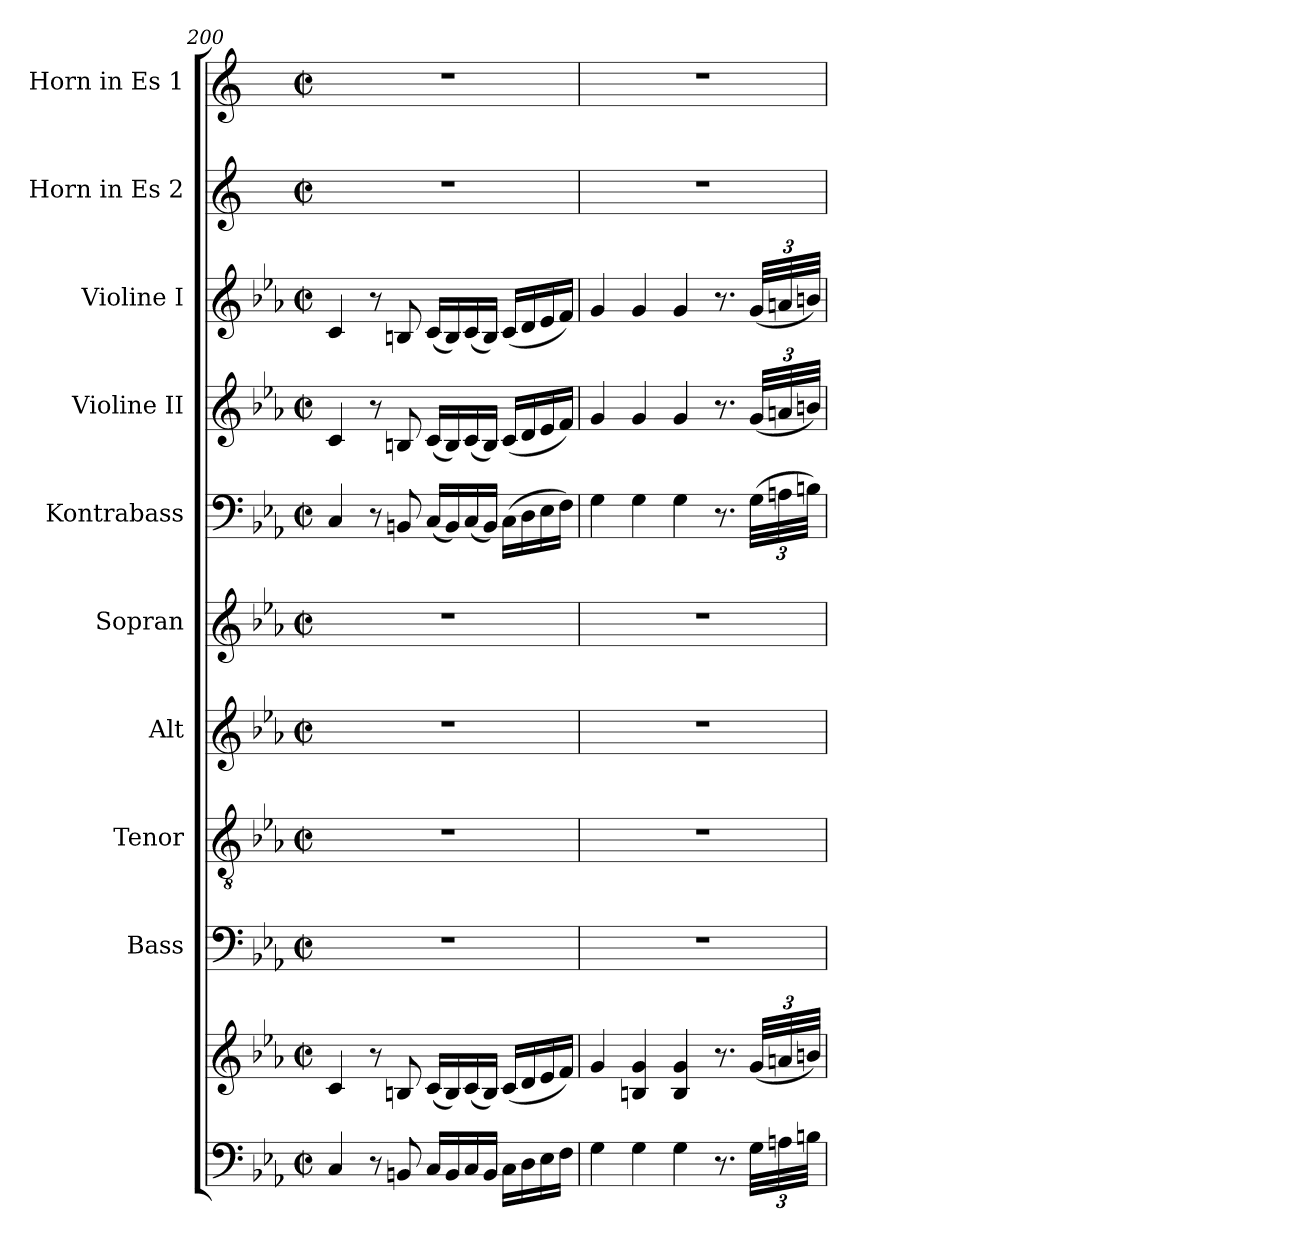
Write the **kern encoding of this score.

**kern	**kern	**kern	**kern	**kern	**kern	**kern	**kern	**kern	**kern	**kern
*part10	*part10	*part9	*part8	*part7	*part6	*part5	*part4	*part3	*part2	*part1
*staff11	*staff10	*staff9	*staff8	*staff7	*staff6	*staff5	*staff4	*staff3	*staff2	*staff1
*	*	*I"Bass	*I"Tenor	*I"Alt	*I"Sopran	*I"Kontrabass	*I"Violine II	*I"Violine I	*I"Horn in Es 2	*I"Horn in Es 1
*	*	*I'B.	*I'T.	*I'A.	*I'S.	*I'Kb.	*I'Vl. II	*I'Vl. I	*I'Hr. Es 2	*I'Hr. Es 1
*clefF4	*clefG2	*clefF4	*clefGv2	*clefG2	*clefG2	*clefF4	*clefG2	*clefG2	*clefG2	*clefG2
*	*	*	*	*	*	*ITrd7c12	*	*	*ITrd5c9	*ITrd5c9
*k[b-e-a-]	*k[b-e-a-]	*k[b-e-a-]	*k[b-e-a-]	*k[b-e-a-]	*k[b-e-a-]	*k[b-e-a-]	*k[b-e-a-]	*k[b-e-a-]	*k[b-e-a-]	*k[b-e-a-]
*E-:	*E-:	*E-:	*E-:	*E-:	*E-:	*E-:	*E-:	*E-:	*E-:	*E-:
*M2/2	*M2/2	*M2/2	*M2/2	*M2/2	*M2/2	*M2/2	*M2/2	*M2/2	*M2/2	*M2/2
*met(c|)	*met(c|)	*met(c|)	*met(c|)	*met(c|)	*met(c|)	*met(c|)	*met(c|)	*met(c|)	*met(c|)	*met(c|)
=200	=200	=200	=200	=200	=200	=200	=200	=200	=200	=200
4C/	4c/	1r	1r	1r	1r	4CC/	4c/	4c/	1r	1r
8r	8r	.	.	.	.	8r	8r	8r	.	.
8BBn/	8Bn/	.	.	.	.	8BBBn/	8Bn/	8Bn/	.	.
16C/LL	(<16c/LL	.	.	.	.	(<16CC/LL	(<16c/LL	(<16c/LL	.	.
16BB/	16B/)	.	.	.	.	16BBB/)	16B/)	16B/)	.	.
16C/	(<16c/	.	.	.	.	(<16CC/	(<16c/	(<16c/	.	.
16BB/JJ	16B/JJ)	.	.	.	.	16BBB/JJ)	16B/JJ)	16B/JJ)	.	.
16C\LL	(<16c/LL	.	.	.	.	(>16CC\LL	(<16c/LL	(<16c/LL	.	.
16D\	16d/	.	.	.	.	16DD\	16d/	16d/	.	.
16E-\	16e-/	.	.	.	.	16EE-\	16e-/	16e-/	.	.
16F\JJ	16f/JJ)	.	.	.	.	16FF\JJ)	16f/JJ)	16f/JJ)	.	.
=201	=201	=201	=201	=201	=201	=201	=201	=201	=201	=201
4G\	4g/	1r	1r	1r	1r	4GG\	4g/	4g/	1r	1r
4G\	4Bn/ 4g/	.	.	.	.	4GG\	4g/	4g/	.	.
4G\	4B/ 4g/	.	.	.	.	4GG\	4g/	4g/	.	.
8.r	8.r	.	.	.	.	8.r	8.r	8.r	.	.
48G\LLL	(<48g/LLL	.	.	.	.	(>48GG\LLL	(<48g/LLL	(<48g/LLL	.	.
48An\	48an/	.	.	.	.	48AAn\	48an/	48an/	.	.
48Bn\JJJ	48bn/JJJ)	.	.	.	.	48BBn\JJJ)	48bn/JJJ)	48bn/JJJ)	.	.
=	=	=	=	=	=	=	=	=	=	=
*-	*-	*-	*-	*-	*-	*-	*-	*-	*-	*-
